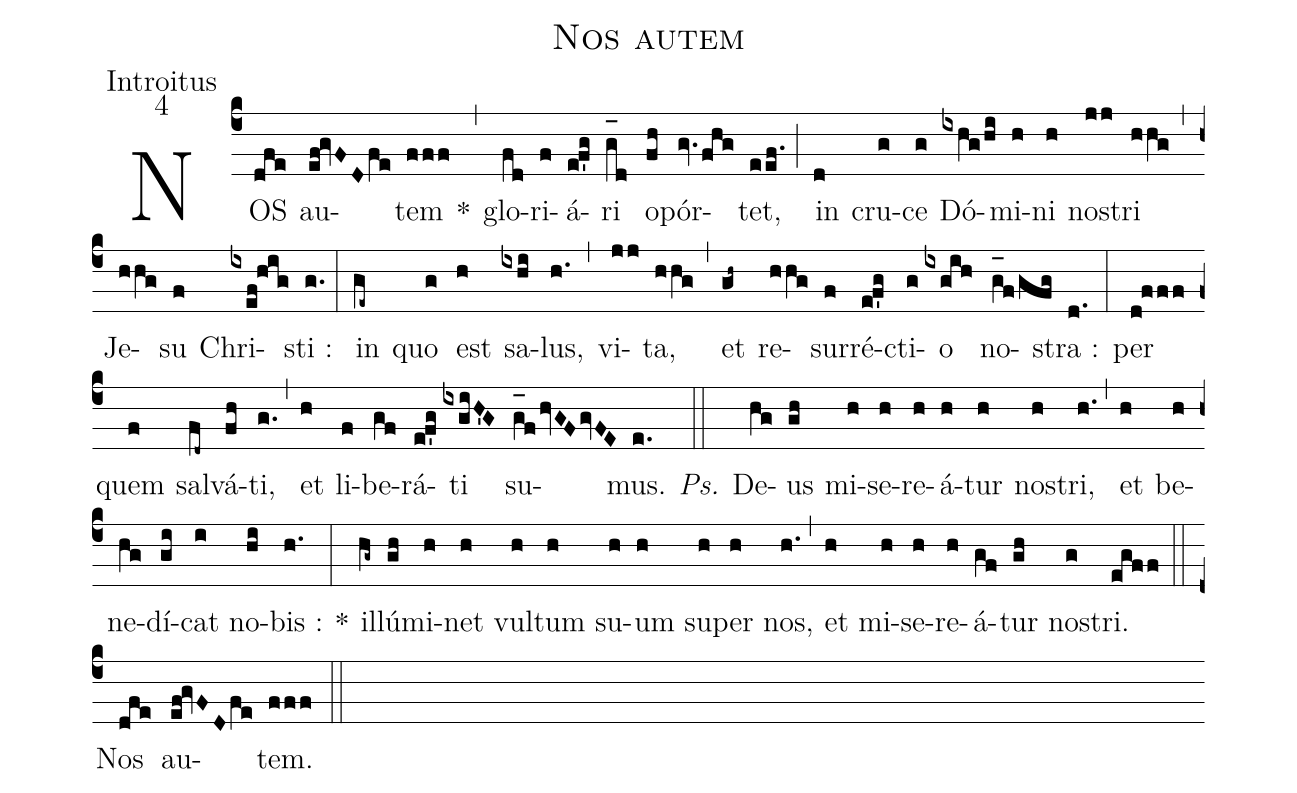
name:Nos autem;
office-part:Introitus;
mode:4;
%%
(c4) NOS(dfe) au(ef!gvFDfe)tem(fff) *(,) glo(fd)ri(f)á(ef'g)ri(g_[oh:h]d) o(fh)pór(gv.fhg)tet,(eef.) (;) in(d) cru(g)ce(g) Dó(ixhg/hi)mi(h)ni(h) no(jj)stri(hhg) (,) Je(hhg)su(f) Chri(ixef!hig)sti :(g.) (:) in(ge~) quo(g) est(h) sa(ixhi)lus,(h.) (,) vi(jj)ta,(hhg) (,) et(gh~) re(hhg)sur(f)ré(ef'g)cti(g)o(ixgih) no(g_[oh:h]f/gfg)stra :(d.) (:) per(d!fff) quem(f) sal(fd~)vá(fh)ti,(g.) (,) et(h) li(f)be(gf)rá(ef'g)ti(ixgiH'G) su(g_[oh:h]fhvGFgvFE)mus.(e.) (::) <i>Ps.</i> De(hg)us(gh) mi(h)se(h)re(h)á(h)tur(h) no(h)stri,(h.) (,) et(h) be(h)ne(hg)dí(gi)cat(i) no(hi)bis :(h.) *(:) il(hg~)lú(gh)mi(h)net(h) vul(h)tum(h) su(h)um(h) su(h)per(h) nos,(h.) (,) et(h) mi(h)se(h)re(h)á(gf)tur(gh) no(g)stri.(egff) (::) Nos(dfe) au(ef!gvFDfe)tem.(fff) (::)
